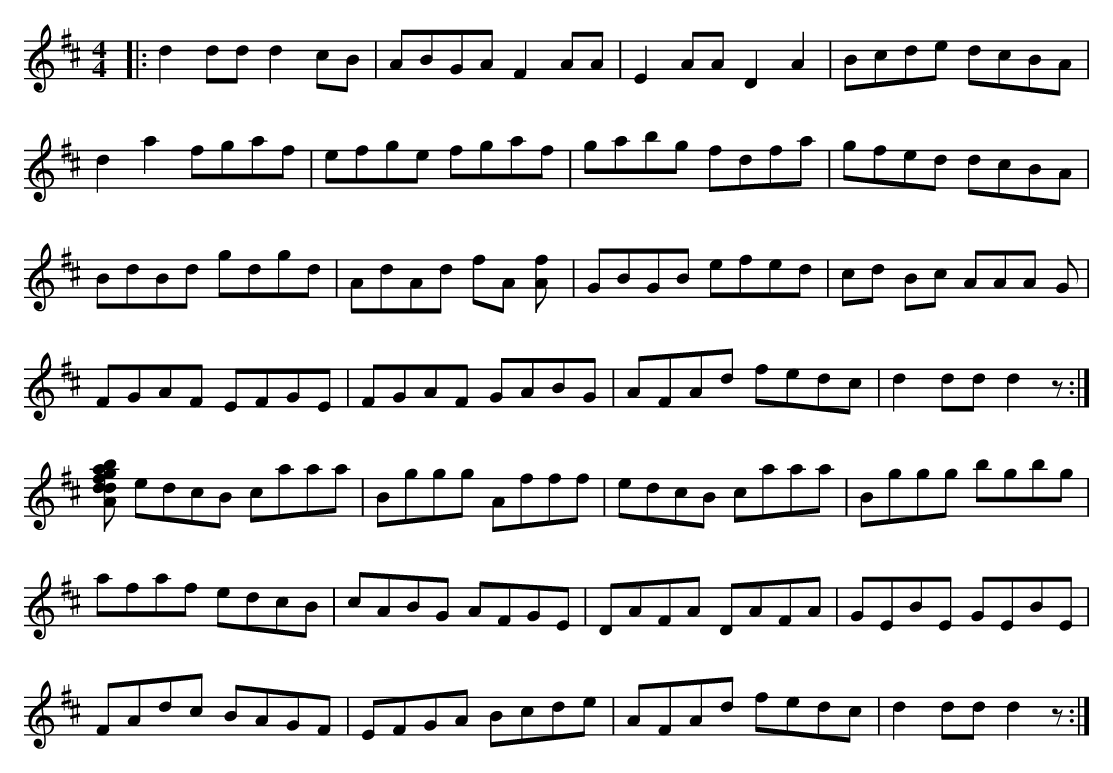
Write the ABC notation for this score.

X:1
M:4/4
K:D
|: d2dd d2cB| ABGA F2AA| E2AA D2A2| Bcde dcBA|
 d2a2 fgaf| efge fgaf| gabg fdfa| gfed dcBA|
 BdBd gdgd| AdAd fA [f2A]|GBGB efed| cd Bc AAA G|
 FGAF EFGE| FGAF GABG| AFAd fedc| d2 dd d2 z:|
[Ad| d2b2 agfe| d2a2 c2a2| B2 gg ABcd|ecBA d2 df|
 edcB caaa| Bggg Afff| edcB caaa|Bggg bgbg|
 afaf edcB| cABG AFGE| DAFA DAFA| GEBE GEBE|
 FAdc BAGF| EFGA Bcde| AFAd fedc| d2 dd d2 z:|
